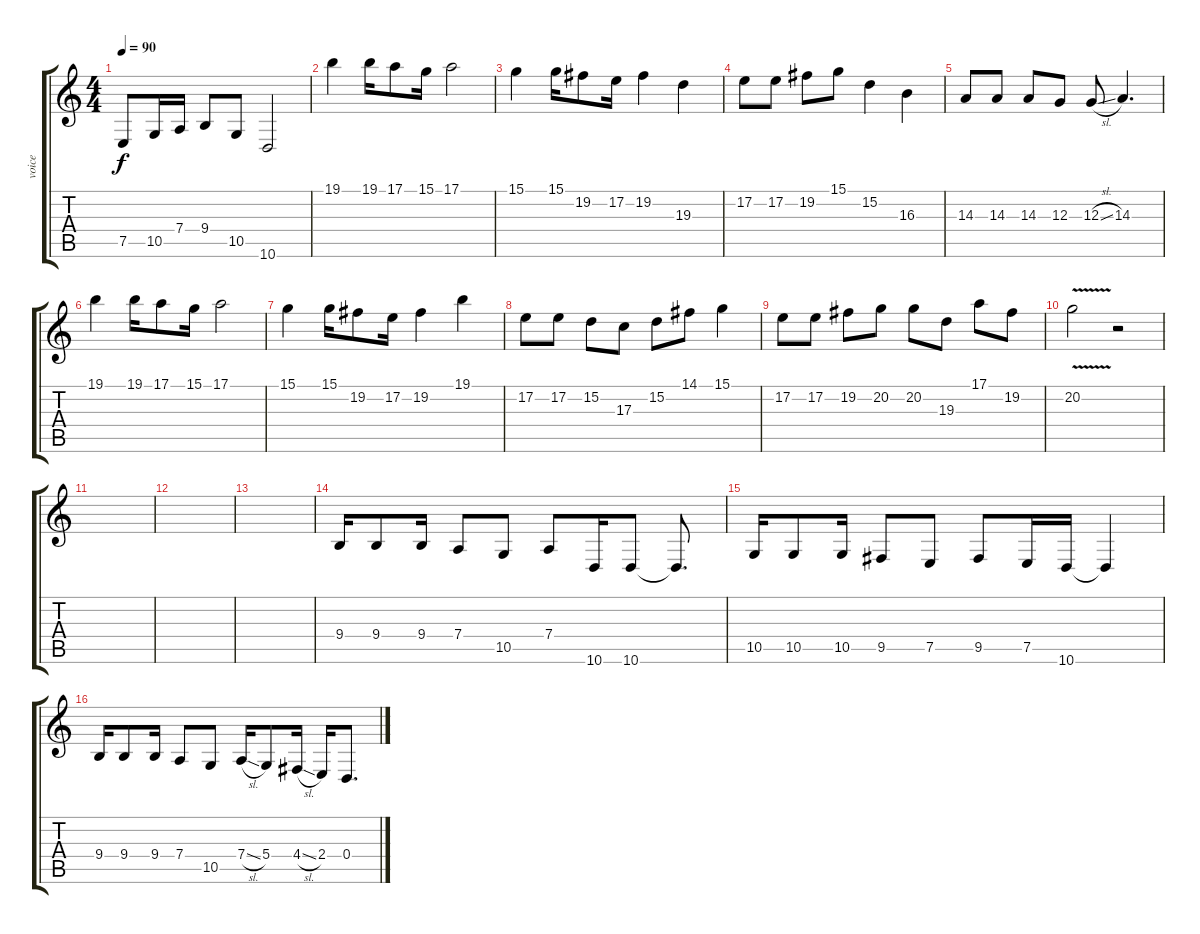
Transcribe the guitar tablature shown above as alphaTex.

\track ("voice" "voice") {instrument lead6voice}
\staff {score tabs}
\tuning (E4 B3 G3 D3 A2 E2) {hide}
\ts (4 4)
\tempo 90
\clef g2
\ks c
7.5.8{dy f} 10.5.16 7.4.16 9.4.8 10.5.8 10.6.2 |
19.1.4 19.1.16 17.1.8 15.1.16 17.1.2 |
15.1.4 15.1.16 19.2.8 17.2.16 19.2.4 19.3.4 |
17.2.8 17.2.8 19.2.8 15.1.8 15.2.4 16.3.4 |
14.3.8 14.3.8 14.3.8 12.3.8 12.3{sl}.8 14.3.4{d} |
19.1.4 19.1.16 17.1.8 15.1.16 17.1.2 |
15.1.4 15.1.16 19.2.8 17.2.16 19.2.4 19.1.4 |
17.2.8 17.2.8 15.2.8 17.3.8 15.2.8 14.1.8 15.1.4 |
17.2.8 17.2.8 19.2.8 20.2.8 20.2.8 19.3.8 17.1.8 19.2.8 |
20.2{v}.2 r.2 |
|
|
|
9.4.16 9.4.8 9.4.16 7.4.8 10.5.8 7.4.8 10.6.16 10.6.8 10.6{t}.8{d} |
10.5.16 10.5.8 10.5.16 9.5.8 7.5.8 9.5.8 7.5.16 10.6.16 10.6{t}.4 |
9.4.16 9.4.8 9.4.16 7.4.8 10.5.8 7.4{sl}.16 5.4.8 4.4{sl}.16 2.4.16 0.4.8{d}
